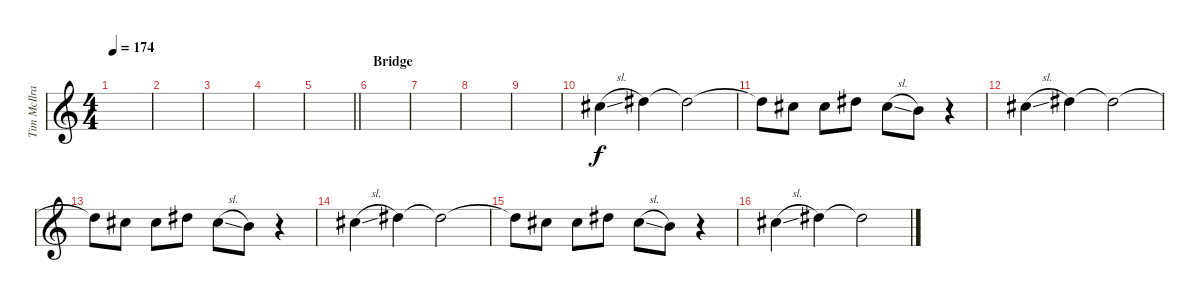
\track ("Tim McIlrath - Vocals" "Tim McIlra") {instrument distortionguitar}
\staff {score}
\tuning (Eb4 Bb3 Gb3 Db3 Ab2 Eb2) {hide}
\ts (4 4)
\tempo 174
\clef g2
\ks c
|
|
|
|
\barLineRight lightlight
|
\section ("" "Bridge")
|
|
|
|
3.2{sl}.4 5.2.4 5.2{t}.2 |
5.2{t}.8 3.2.8 3.2.8 5.2.8 3.2{sl}.8 1.2.8 r.4 |
3.2{sl}.4 5.2.4 5.2{t}.2 |
5.2{t}.8 3.2.8 3.2.8 5.2.8 3.2{sl}.8 1.2.8 r.4 |
3.2{sl}.4 5.2.4 5.2{t}.2 |
5.2{t}.8 3.2.8 3.2.8 5.2.8 3.2{sl}.8 1.2.8 r.4 |
3.2{sl}.4 5.2.4 5.2{t}.2
